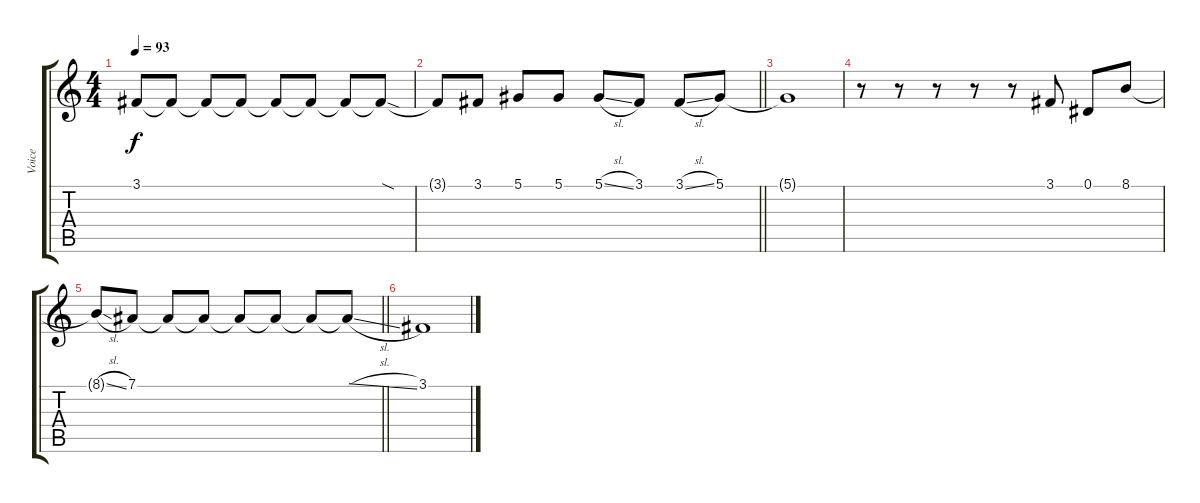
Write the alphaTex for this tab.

\track ("Voice" "Voice") {instrument lead1square}
\staff {score tabs}
\tuning (Eb4 Bb3 Gb3 Db3 Ab2 Eb2) {hide}
\ts (4 4)
\tempo 93
\clef g2
\ks c
3.1{t}.8{dy f} 3.1{t}.8 3.1{t}.8 3.1{t}.8 3.1{t}.8 3.1{t}.8 3.1{t}.8 3.1{sod t}.8 |
\barLineRight lightlight
3.1{t}.8 3.1.8 5.1.8 5.1.8 5.1{sl}.8 3.1.8 3.1{sl}.8 5.1.8 |
5.1{t}.1 |
r.8 r.8 r.8 r.8 r.8 3.1.8 0.1.8 8.1.8 |
\barLineRight lightlight
8.1{sl t}.8 7.1.8 7.1{t}.8 7.1{t}.8 7.1{t}.8 7.1{t}.8 7.1{t}.8 7.1{sl t}.8 |
3.1.1
